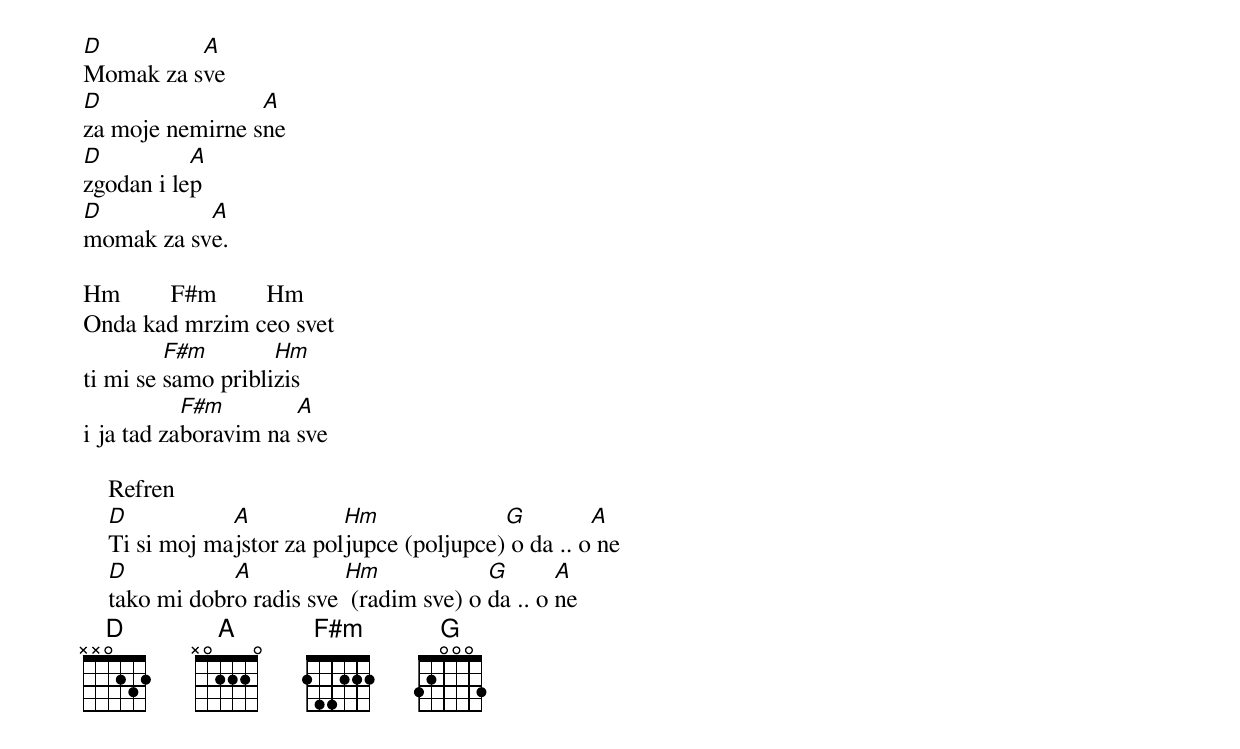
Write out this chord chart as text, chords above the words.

D         A
Momak za sve
D                A
za moje nemirne sne
D          A
zgodan i lep
D          A
momak za sve.

Hm        F#m        Hm
Onda kad mrzim ceo svet
         F#m        Hm
ti mi se samo priblizis
           F#m        A
i ja tad zaboravim na sve

    Refren
    D           A           Hm              G         A
    Ti si moj majstor za poljupce (poljupce) o da .. o ne
    D           A           Hm             G       A
    tako mi dobro radis sve  (radim sve) o da .. o ne
